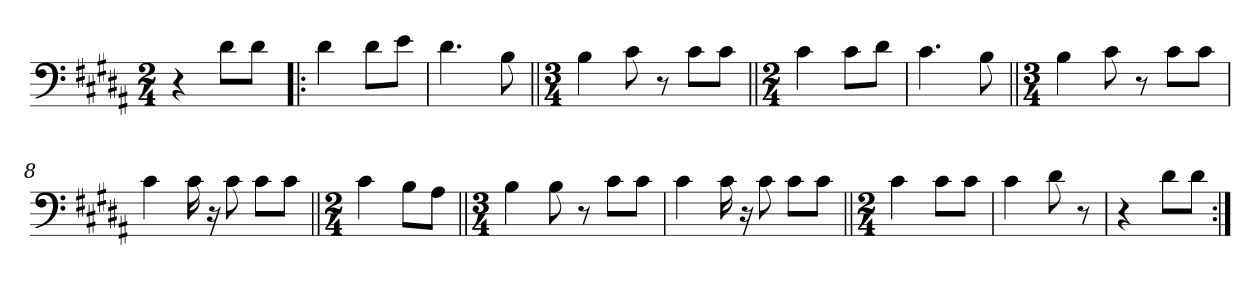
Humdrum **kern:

**kern
*part1
*staff1
*clefF4
*k[f#c#g#d#a#]
*M2/4
=1
4r
8d#\L
8d#\J
=2!|:
4d#\
8d#\L
8e\J
=3
4.d#\
8B\
=4||
*M3/4
4B\
8c#\
8r
8c#\L
8c#\J
=5||
*M2/4
4c#\
8c#\L
8d#\J
=6
4.c#\
8B\
=7||
*M3/4
4B\
8c#\
8r
8c#\L
8c#\J
=8
4c#\
16c#\
16r
8c#\
8c#\L
8c#\J
=9||
*M2/4
4c#\
8B\L
8A#\J
=10||
*M3/4
4B\
8B\
8r
8c#\L
8c#\J
=11
4c#\
16c#\
16r
8c#\
8c#\L
8c#\J
=12||
*M2/4
4c#\
8c#\L
8c#\J
=13
4c#\
8d#\
8r
=14
4r
8d#\L
8d#\J
=:|!
*-
